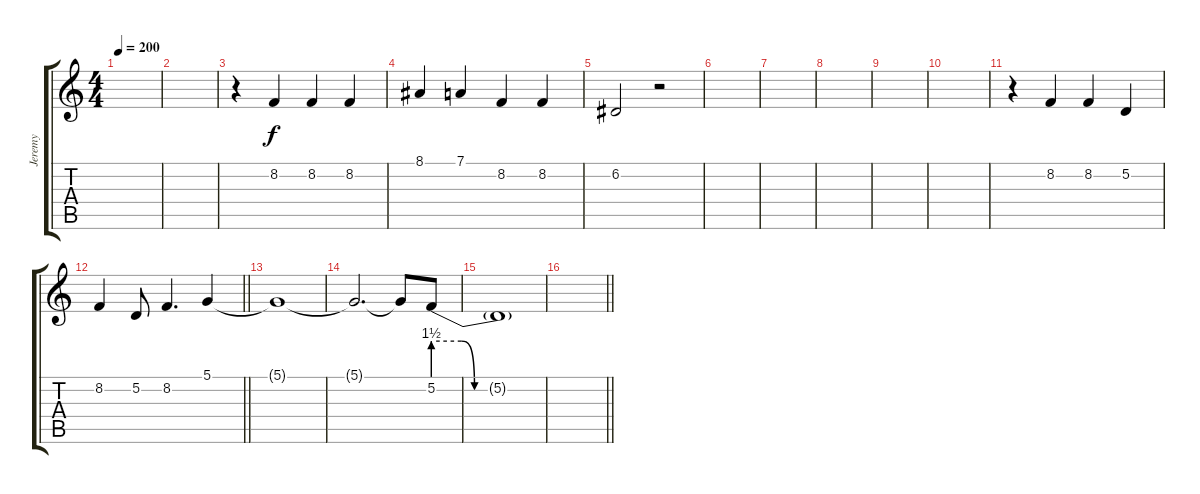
\track ("Jeremy" "Jeremy") {instrument oboe}
\staff {score tabs}
\tuning (D4 A3 F3 C3 G2 C2) {hide}
\ts (4 4)
\tempo 200
\clef g2
\ks c
|
|
r.4 8.2.4 8.2.4 8.2.4 |
8.1.4 7.1.4 8.2.4 8.2.4 |
6.2.2 r.2 |
|
|
|
|
|
r.4 8.2.4 8.2.4 5.2.4 |
\barLineRight lightlight
8.2.4 5.2.8 8.2.4{d} 5.1.4 |
\section ("" "")
5.1{t}.1 |
5.1{t}.2{d} 5.1{t}.8 5.2{be (custom 0 6 15 6 22 0 26 0 30 0 60 0)}.8 |
5.2{t}.1 |
\barLineRight lightlight
